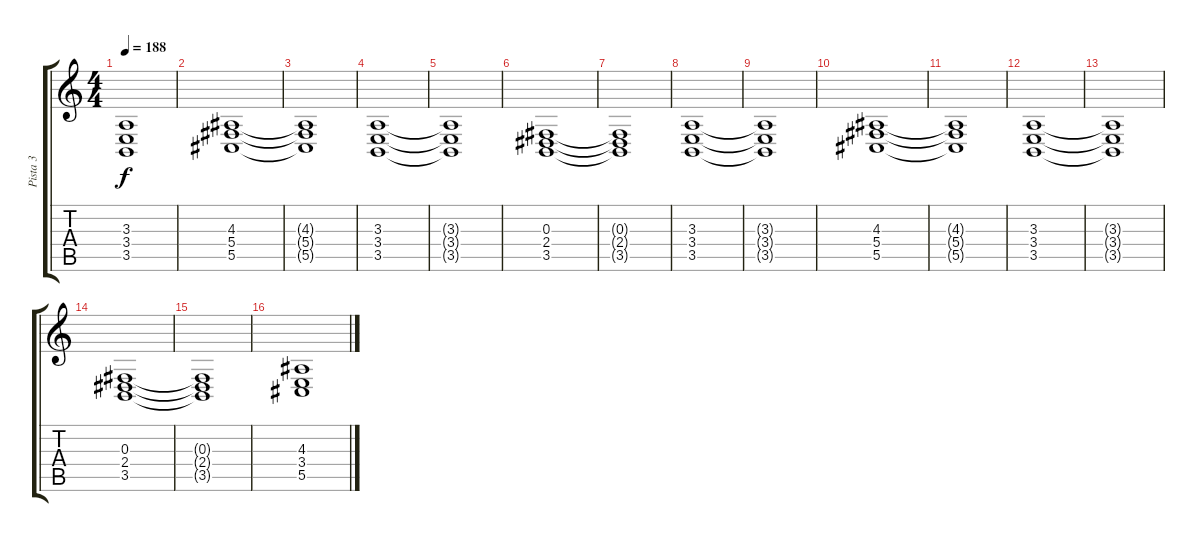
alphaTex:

\track ("Pista 3" "Pista 3") {instrument reedorgan}
\staff {score tabs}
\tuning (Eb4 Bb3 Gb3 Db3 Ab2 Eb2) {hide}
\ts (4 4)
\tempo 188
\clef g2
\ks c
(3.3{t} 3.4{t} 3.5{t}).1{dy f} |
(4.3 5.4 5.5).1 |
(4.3{t} 5.4{t} 5.5{t}).1 |
(3.3 3.4 3.5).1 |
(3.3{t} 3.4{t} 3.5{t}).1 |
(0.3 2.4 3.5).1 |
(0.3{t} 2.4{t} 3.5{t}).1 |
(3.3 3.4 3.5).1 |
(3.3{t} 3.4{t} 3.5{t}).1 |
(4.3 5.4 5.5).1 |
(4.3{t} 5.4{t} 5.5{t}).1 |
(3.3 3.4 3.5).1 |
(3.3{t} 3.4{t} 3.5{t}).1 |
(0.3 2.4 3.5).1 |
(0.3{t} 2.4{t} 3.5{t}).1 |
(4.3 3.4 5.5).1
